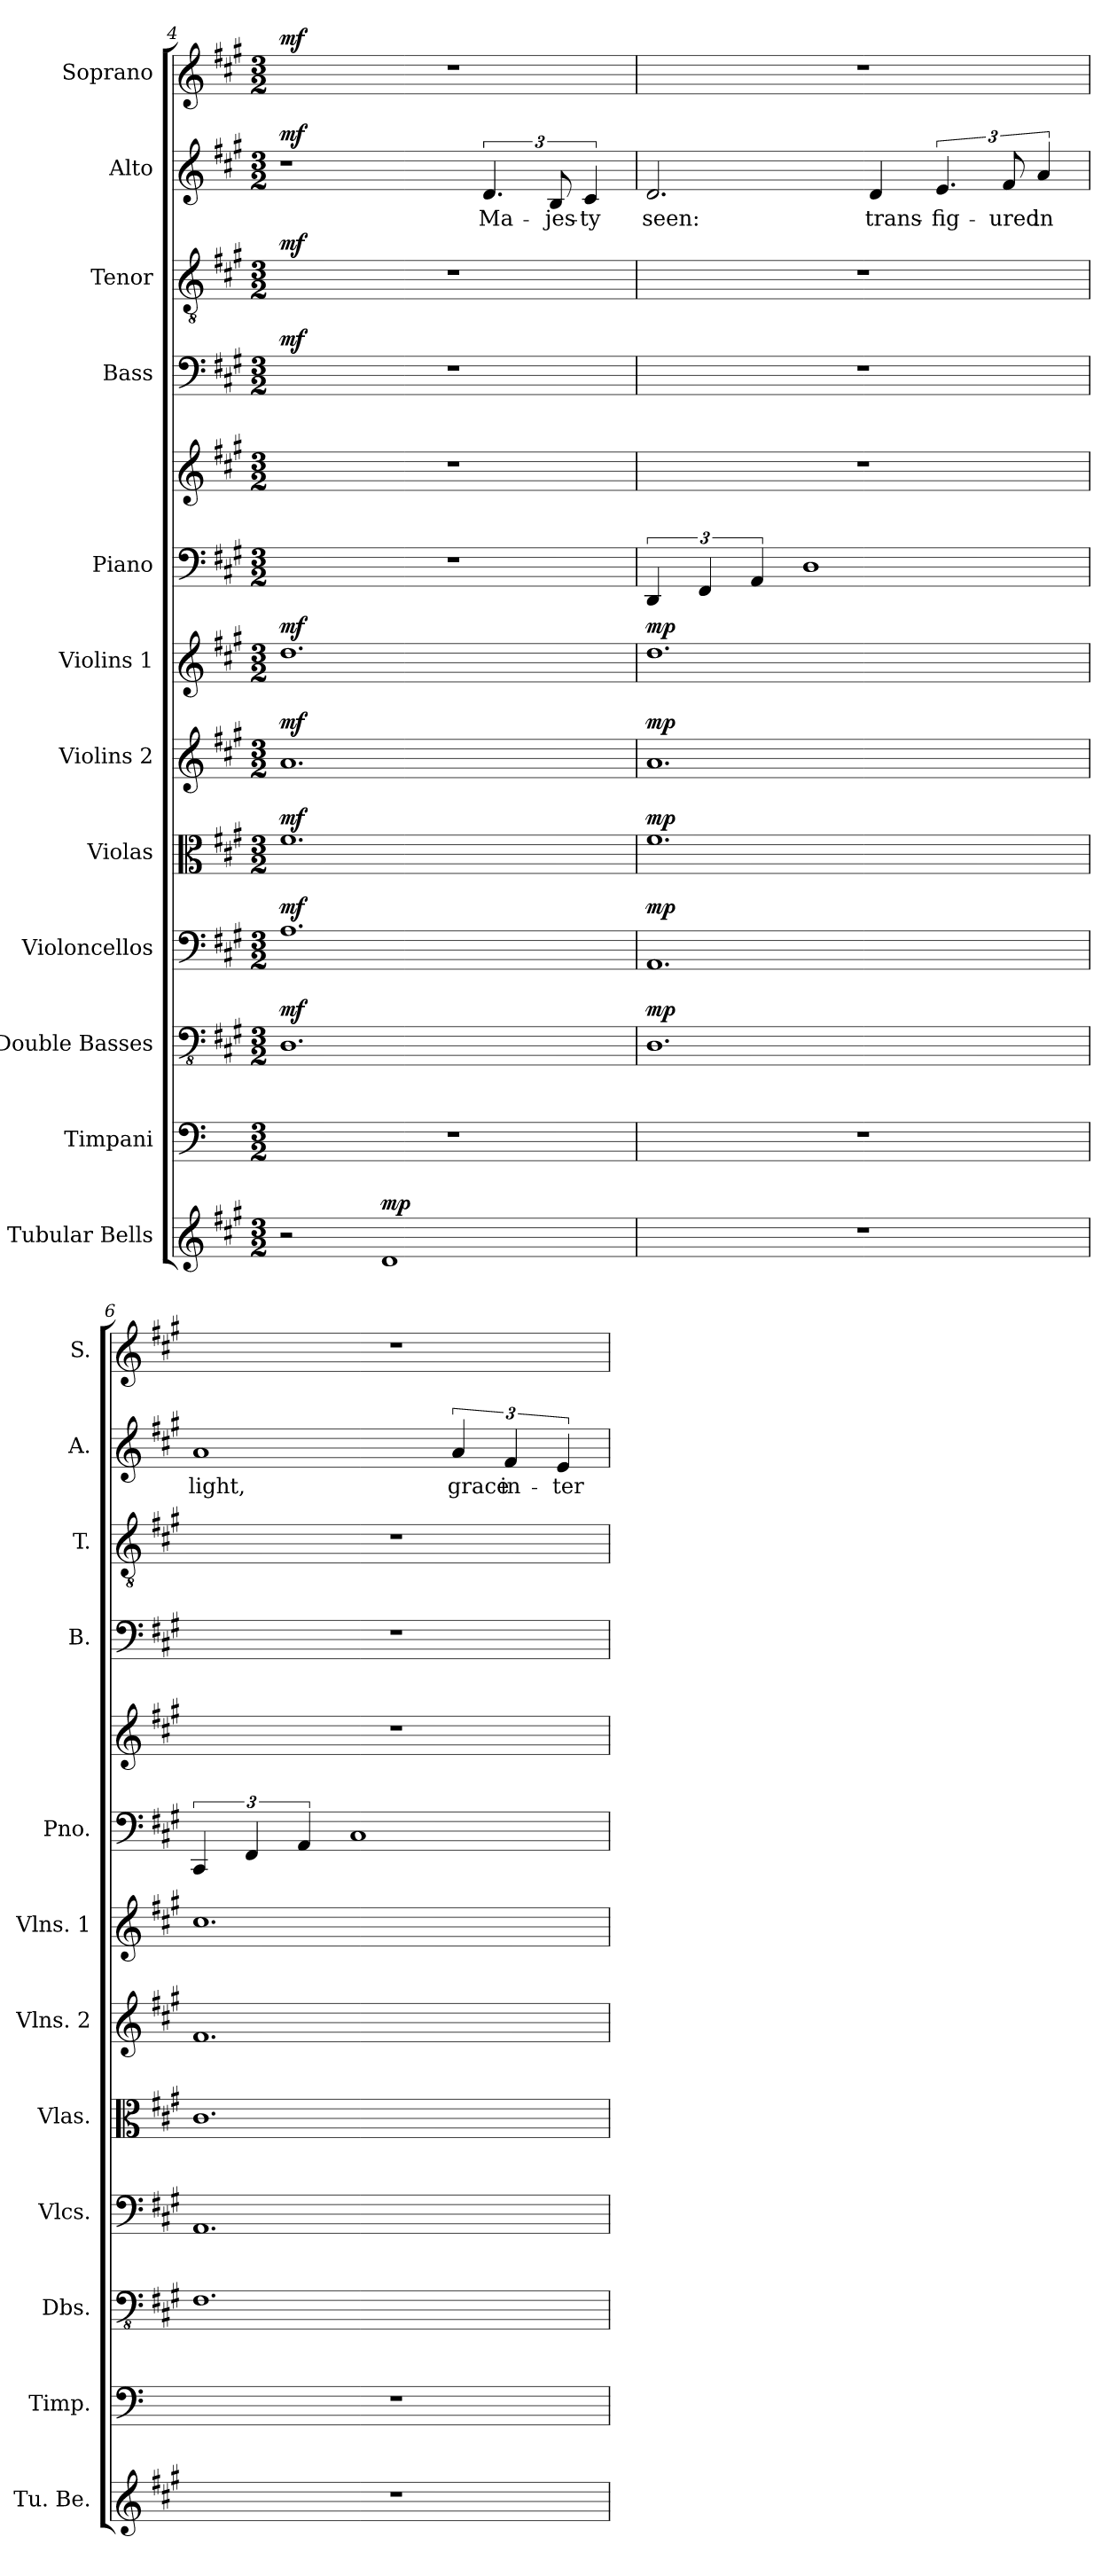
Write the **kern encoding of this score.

**kern	**dynam	**kern	**kern	**dynam	**kern	**dynam	**kern	**dynam	**kern	**dynam	**kern	**dynam	**kern	**kern	**dynam	**kern	**dynam	**kern	**dynam	**kern	**text	**dynam	**kern	**dynam
*part12	*part12	*part11	*part10	*part10	*part9	*part9	*part8	*part8	*part7	*part7	*part6	*part6	*part5	*part5	*part5	*part4	*part4	*part3	*part3	*part2	*part2	*part2	*part1	*part1
*staff13	*staff13	*staff12	*staff11	*staff11	*staff10	*staff10	*staff9	*staff9	*staff8	*staff8	*staff7	*staff7	*staff6	*staff5	*staff5/6	*staff4	*staff4	*staff3	*staff3	*staff2	*staff2	*staff2	*staff1	*staff1
*I"Tubular Bells	*	*I"Timpani	*I"Double Basses	*	*I"Violoncellos	*	*I"Violas	*	*I"Violins 2	*	*I"Violins 1	*	*I"Piano	*	*	*I"Bass	*	*I"Tenor	*	*I"Alto	*	*	*I"Soprano	*
*I'Tu. Be.	*	*I'Timp.	*I'Dbs.	*	*I'Vlcs.	*	*I'Vlas.	*	*I'Vlns. 2	*	*I'Vlns. 1	*	*I'Pno.	*	*	*I'B.	*	*I'T.	*	*I'A.	*	*	*I'S.	*
*clefG2	*	*clefF4	*clefFv4	*	*clefF4	*	*clefC3	*	*clefG2	*	*clefG2	*	*clefF4	*clefG2	*	*clefF4	*	*clefGv2	*	*clefG2	*	*	*clefG2	*
*k[f#c#g#]	*	*k[]	*k[f#c#g#]	*	*k[f#c#g#]	*	*k[f#c#g#]	*	*k[f#c#g#]	*	*k[f#c#g#]	*	*k[f#c#g#]	*k[f#c#g#]	*	*k[f#c#g#]	*	*k[f#c#g#]	*	*k[f#c#g#]	*	*	*k[f#c#g#]	*
*A:	*	*C:	*A:	*	*A:	*	*A:	*	*A:	*	*A:	*	*A:	*A:	*	*A:	*	*A:	*	*A:	*	*	*A:	*
*M3/2	*	*M3/2	*M3/2	*	*M3/2	*	*M3/2	*	*M3/2	*	*M3/2	*	*M3/2	*M3/2	*	*M3/2	*	*M3/2	*	*M3/2	*	*	*M3/2	*
=4	=4	=4	=4	=4	=4	=4	=4	=4	=4	=4	=4	=4	=4	=4	=4	=4	=4	=4	=4	=4	=4	=4	=4	=4
!	!	!	!	!LO:DY:a	!	!LO:DY:a	!	!LO:DY:a	!	!LO:DY:a	!	!LO:DY:a	!	!	!LO:DY:a=2	!	!	!	!	!	!	!	!	!
!	!	!	!	!	!	!	!	!	!	!	!	!	!	!	!LO:DY:n=1:a	!	!LO:DY:a	!	!LO:DY:a	!	!	!LO:DY:a	!	!LO:DY:a
2r	.	1.r	1.DD	mf	1.A	mf	1.f#	mf	1.a	mf	1.dd	mf	1.r	1.r	mf mf	1.r	mf	1.r	mf	1r	.	mf	1.r	mf
!	!LO:DY:a	!	!	!	!	!	!	!	!	!	!	!	!	!	!	!	!	!	!	!	!	!	!	!
1d	mp	.	.	.	.	.	.	.	.	.	.	.	.	.	.	.	.	.	.	.	.	.	.	.
.	.	.	.	.	.	.	.	.	.	.	.	.	.	.	.	.	.	.	.	6.d/	-Ma-	.	.	.
.	.	.	.	.	.	.	.	.	.	.	.	.	.	.	.	.	.	.	.	12B/	-jes-	.	.	.
.	.	.	.	.	.	.	.	.	.	.	.	.	.	.	.	.	.	.	.	6c#/	-ty	.	.	.
!!LO:PB:g=z
=5	=5	=5	=5	=5	=5	=5	=5	=5	=5	=5	=5	=5	=5	=5	=5	=5	=5	=5	=5	=5	=5	=5	=5	=5
*	*	*	*	*	*	*	*	*	*	*	*	*	*	*	*	*	*	*	*	*	*	*	*MM100	*
!	!	!	!	!LO:DY:a	!	!LO:DY:a	!	!LO:DY:a	!	!LO:DY:a	!	!LO:DY:a	!	!	!LO:DY:a=2	!	!	!	!	!	!	!	!	!
!	!	!	!	!	!	!	!	!	!	!	!	!	!	!	!LO:DY:n=1:a	!	!	!	!	!	!	!	!	!
1.r	.	1.r	1.DD	mp	1.AA	mp	1.f#	mp	1.a	mp	1.dd	mp	6DD/	1.r	mp mp	1.r	.	1.r	.	2.d/	seen:	.	1.r	.
.	.	.	.	.	.	.	.	.	.	.	.	.	6FF#/	.	.	.	.	.	.	.	.	.	.	.
.	.	.	.	.	.	.	.	.	.	.	.	.	6AA/	.	.	.	.	.	.	.	.	.	.	.
.	.	.	.	.	.	.	.	.	.	.	.	.	1D	.	.	.	.	.	.	.	.	.	.	.
.	.	.	.	.	.	.	.	.	.	.	.	.	.	.	.	.	.	.	.	4d/	trans-	.	.	.
.	.	.	.	.	.	.	.	.	.	.	.	.	.	.	.	.	.	.	.	6.e/	-fig-	.	.	.
.	.	.	.	.	.	.	.	.	.	.	.	.	.	.	.	.	.	.	.	12f#/	-ured	.	.	.
.	.	.	.	.	.	.	.	.	.	.	.	.	.	.	.	.	.	.	.	6a/	in	.	.	.
=6	=6	=6	=6	=6	=6	=6	=6	=6	=6	=6	=6	=6	=6	=6	=6	=6	=6	=6	=6	=6	=6	=6	=6	=6
1.r	.	1.r	1.FF#	.	1.AA	.	1.c#	.	1.f#	.	1.cc#	.	6CC#/	1.r	.	1.r	.	1.r	.	1a	light,	.	1.r	.
.	.	.	.	.	.	.	.	.	.	.	.	.	6FF#/	.	.	.	.	.	.	.	.	.	.	.
.	.	.	.	.	.	.	.	.	.	.	.	.	6AA/	.	.	.	.	.	.	.	.	.	.	.
.	.	.	.	.	.	.	.	.	.	.	.	.	1C#	.	.	.	.	.	.	.	.	.	.	.
.	.	.	.	.	.	.	.	.	.	.	.	.	.	.	.	.	.	.	.	6a/	grace	.	.	.
.	.	.	.	.	.	.	.	.	.	.	.	.	.	.	.	.	.	.	.	6f#/	in-	.	.	.
.	.	.	.	.	.	.	.	.	.	.	.	.	.	.	.	.	.	.	.	6e/	-ter-	.	.	.
=	=	=	=	=	=	=	=	=	=	=	=	=	=	=	=	=	=	=	=	=	=	=	=	=
*-	*-	*-	*-	*-	*-	*-	*-	*-	*-	*-	*-	*-	*-	*-	*-	*-	*-	*-	*-	*-	*-	*-	*-	*-
